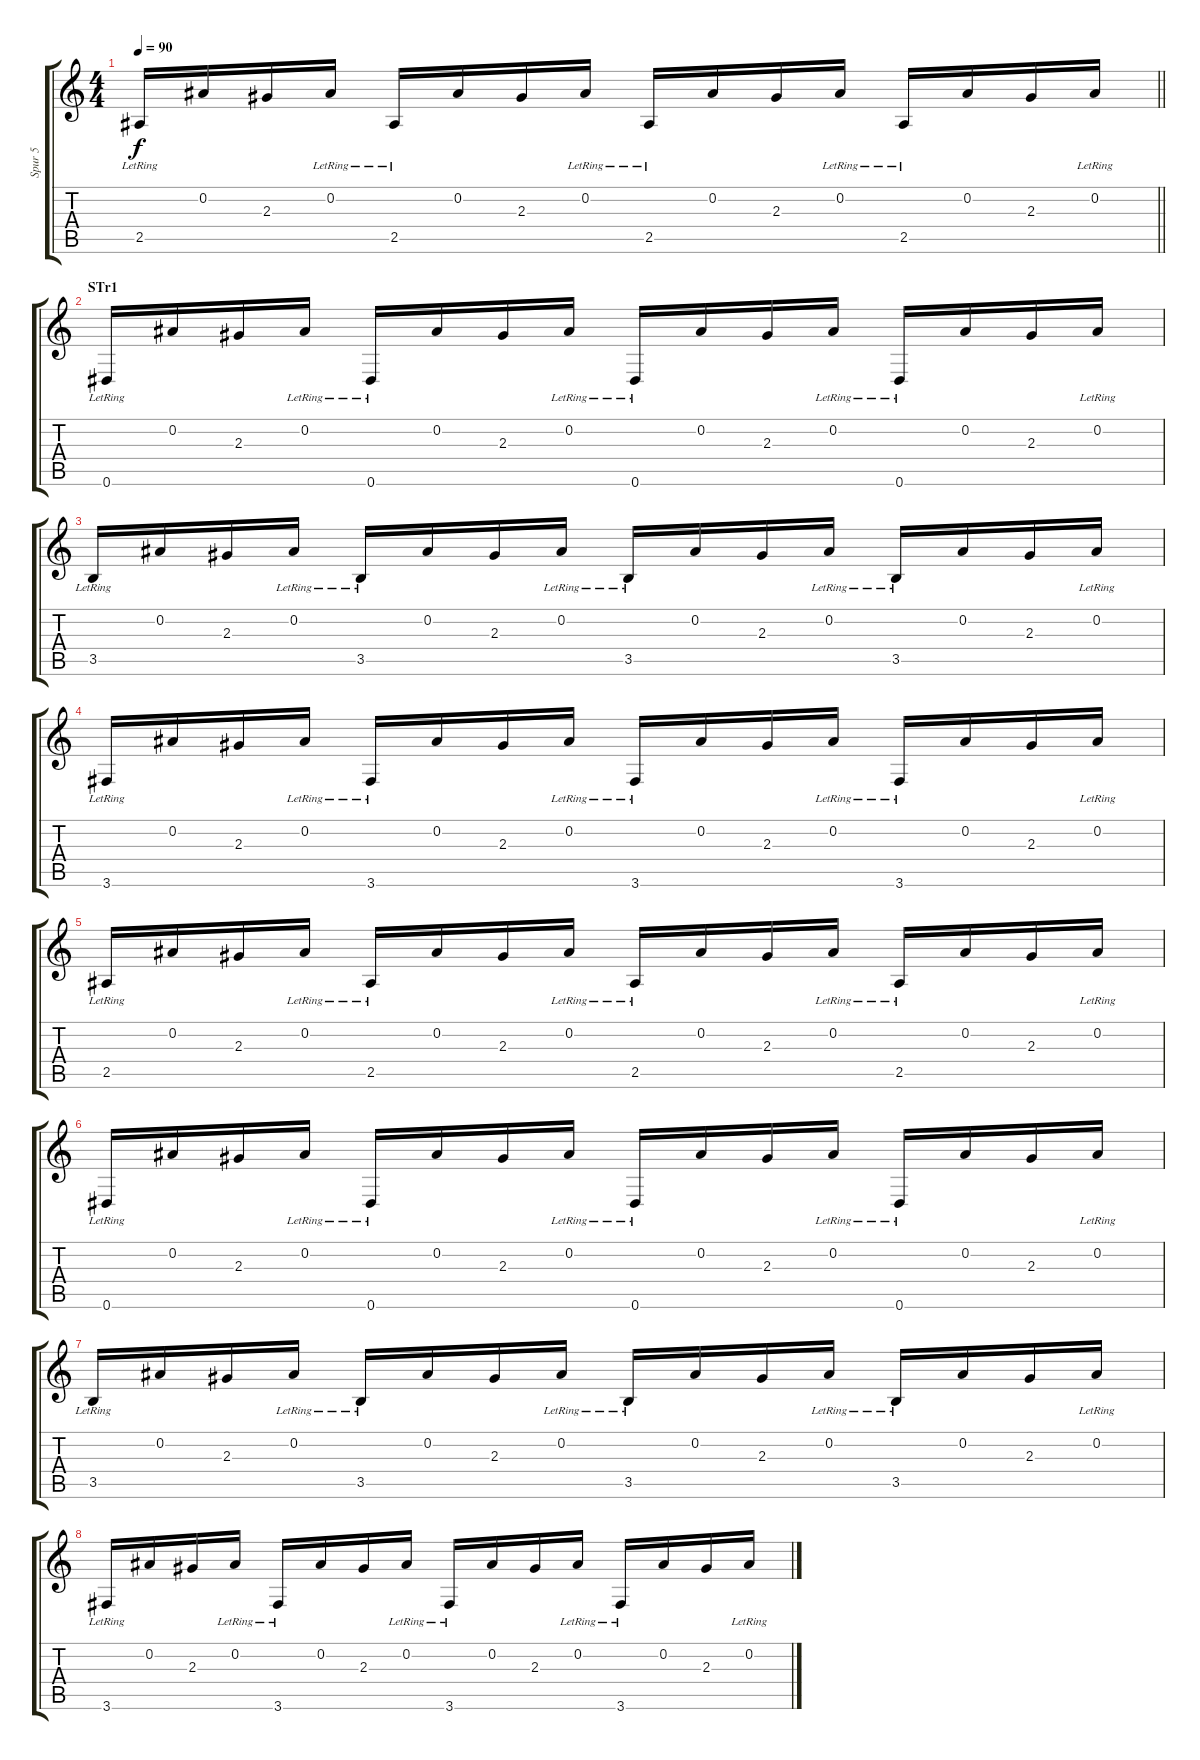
\track ("Spur 5" "Spur 5") {instrument electricguitarjazz}
\staff {score tabs}
\tuning (Eb4 Bb3 Gb3 Db3 Ab2 Eb2) {hide}
\ts (4 4)
\tempo 90
\clef g2
\barLineRight lightlight
\ks c
2.5{lr}.16{dy f} 0.2.16 2.3.16 0.2{lr}.16 2.5{lr}.16 0.2.16 2.3.16 0.2{lr}.16 2.5{lr}.16 0.2.16 2.3.16 0.2{lr}.16 2.5{lr}.16 0.2.16 2.3.16 0.2{lr}.16 |
\section ("" "STr1")
0.6{lr}.16 0.2.16 2.3.16 0.2{lr}.16 0.6{lr}.16 0.2.16 2.3.16 0.2{lr}.16 0.6{lr}.16 0.2.16 2.3.16 0.2{lr}.16 0.6{lr}.16 0.2.16 2.3.16 0.2{lr}.16 |
3.5{lr}.16 0.2.16 2.3.16 0.2{lr}.16 3.5{lr}.16 0.2.16 2.3.16 0.2{lr}.16 3.5{lr}.16 0.2.16 2.3.16 0.2{lr}.16 3.5{lr}.16 0.2.16 2.3.16 0.2{lr}.16 |
3.6{lr}.16 0.2.16 2.3.16 0.2{lr}.16 3.6{lr}.16 0.2.16 2.3.16 0.2{lr}.16 3.6{lr}.16 0.2.16 2.3.16 0.2{lr}.16 3.6{lr}.16 0.2.16 2.3.16 0.2{lr}.16 |
2.5{lr}.16 0.2.16 2.3.16 0.2{lr}.16 2.5{lr}.16 0.2.16 2.3.16 0.2{lr}.16 2.5{lr}.16 0.2.16 2.3.16 0.2{lr}.16 2.5{lr}.16 0.2.16 2.3.16 0.2{lr}.16 |
0.6{lr}.16 0.2.16 2.3.16 0.2{lr}.16 0.6{lr}.16 0.2.16 2.3.16 0.2{lr}.16 0.6{lr}.16 0.2.16 2.3.16 0.2{lr}.16 0.6{lr}.16 0.2.16 2.3.16 0.2{lr}.16 |
3.5{lr}.16 0.2.16 2.3.16 0.2{lr}.16 3.5{lr}.16 0.2.16 2.3.16 0.2{lr}.16 3.5{lr}.16 0.2.16 2.3.16 0.2{lr}.16 3.5{lr}.16 0.2.16 2.3.16 0.2{lr}.16 |
3.6{lr}.16 0.2.16 2.3.16 0.2{lr}.16 3.6{lr}.16 0.2.16 2.3.16 0.2{lr}.16 3.6{lr}.16 0.2.16 2.3.16 0.2{lr}.16 3.6{lr}.16 0.2.16 2.3.16 0.2{lr}.16
